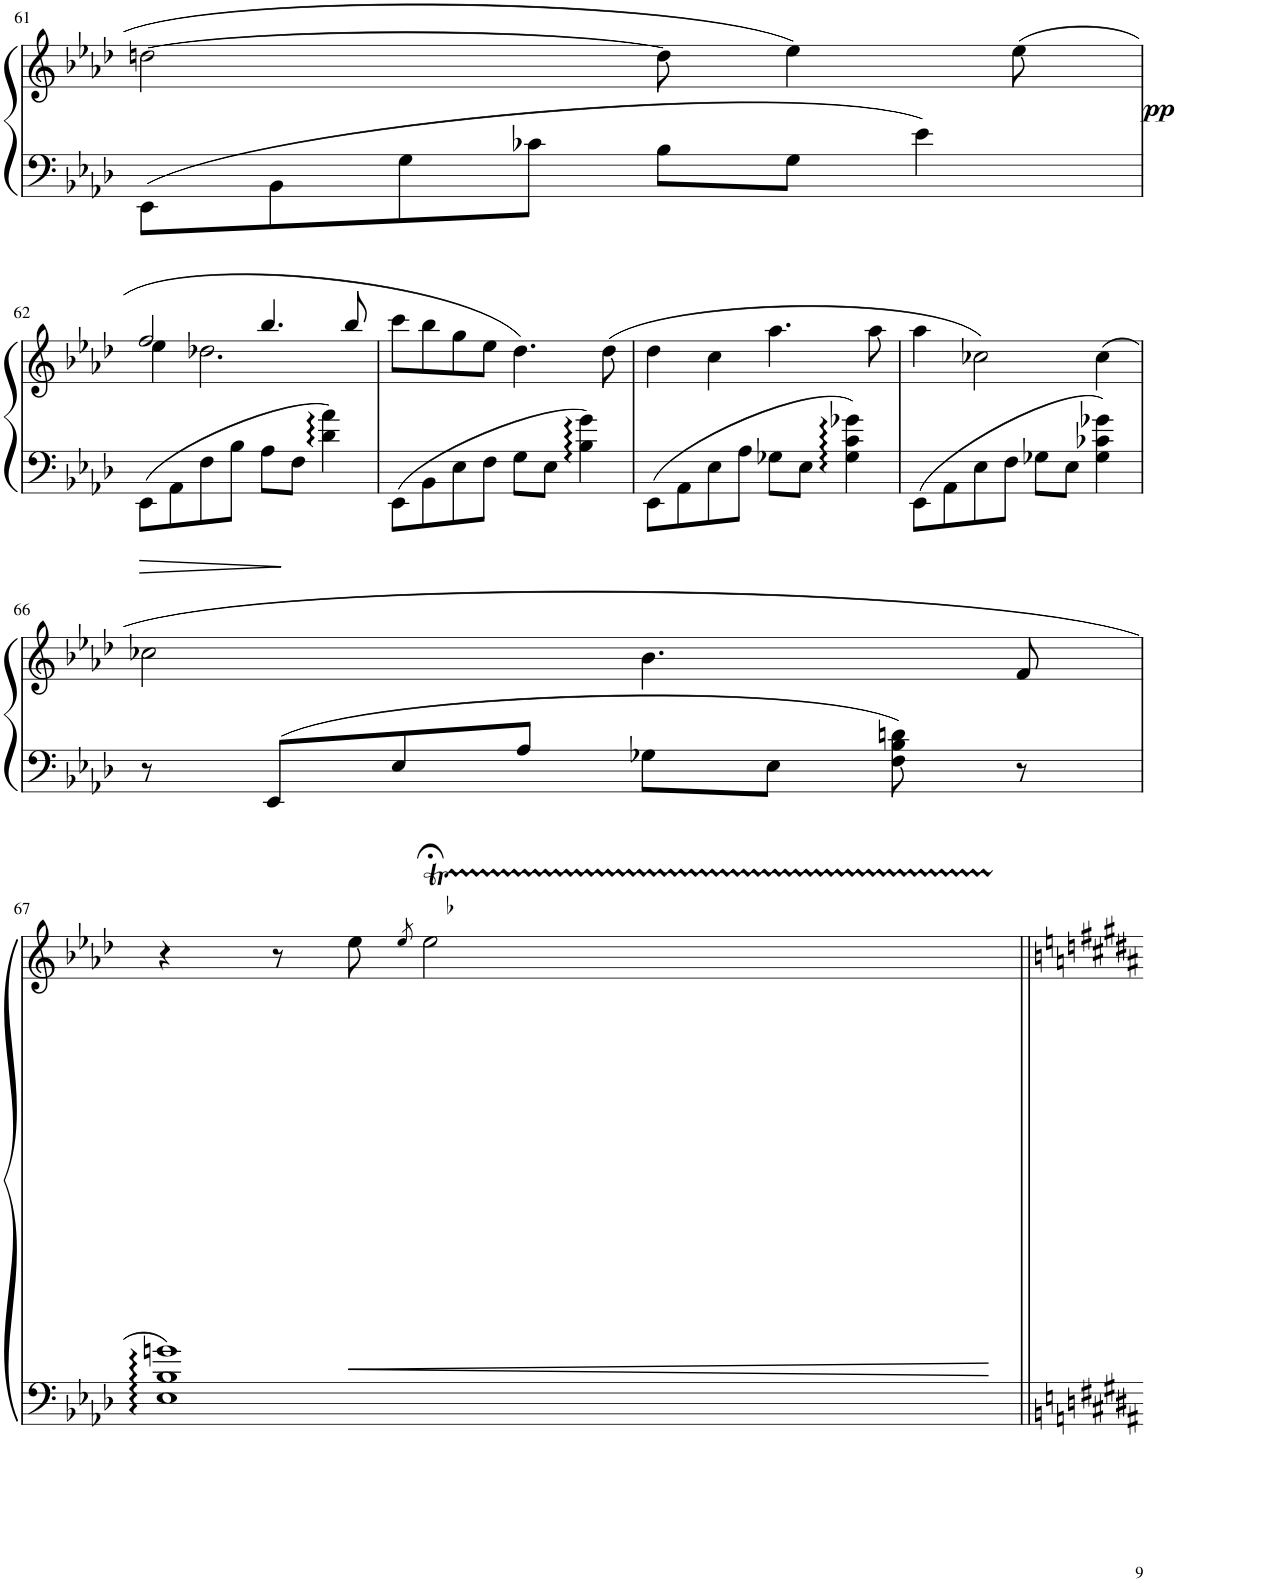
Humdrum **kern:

**kern	**kern	**dynam
*part1	*part1	*part1
*staff2	*staff1	*staff1/2
*I"Piano	*	*
*I'Pno	*	*
!!LO:PB:g=z
*clefF4	*clefG2	*
*k[b-e-a-d-]	*k[b-e-a-d-]	*
*M4/4	*M4/4	*
*met(c)	*met(c)	*
=61	=61	=61
8EE-\L	[2ddn\	.
8BB-\	.	.
8G\	.	.
8c-X\J	.	.
8B-\L	8dd\]	.
8G\J	4ee-\	.
4e-\	.	.
!	!	!LO:DY:b
.	(8ee-\	pp
!!LO:LB:g=z
=62	=62	=62
*	*^	*
8EE-\L	2ff/	4ee-\	.
8AA-\	.	.	.
8F\	.	2.dd-X\	.
8B-\J	.	.	.
8A-\L	4.bb-/	.	.
8F\J	.	.	.
4d-\ 4a-\	.	.	.
.	8bb-/	.	.
*	*v	*v	*
=63	=63	=63
8EE-\L	8ccc\L	.
8BB-\	8bb-\	.
8E-\	8gg\	.
8F\J	8ee-\J	.
8G\L	4.dd-\)	.
8E-\J	.	.
4B-\ 4g\	.	.
.	(8dd-\	.
=64	=64	=64
8EE-\L	4dd-\	.
8AA-\	.	.
8E-\	4cc\	.
8A-\J	.	.
8G-X\L	4.aa-\	.
8E-\J	.	.
4G-\ 4c\ 4g-X\	.	.
.	8aa-\	.
=65	=65	=65
8EE-\L	4aa-\	.
8AA-\	.	.
8E-\	2cc-X\)	.
8F\J	.	.
8G-X\L	.	.
8E-\J	.	.
4G-\ 4c-X\ 4g-X\	(4cc-\	.
!!LO:LB:g=z
=66	=66	=66
8r	2cc-X\	.
8EE-/L	.	.
8E-/	.	.
8A-/J	.	.
8G-X\L	4.b-\	.
8E-\J	.	.
8F\ 8B-\ 8dn\	.	.
8r	8f/	.
!!LO:LB:g=z
=67	=67	=67
*	*^	*
1E- 1B- 1gn)	4r	32ryy	.
*	*v	*v	*
.	8r	.
!	!	!LO:HP:b
.	8ee-\	<
.	8qee-/	.
.	2ee-;<\	.
*	*^	*
.	.	32ff-X!	.
.	.	32ee-!	.
.	.	32ff-!	.
*	*	*Xtuplet	*
.	.	40ee-!	.
.	.	40ff-!	.
.	.	40ee-!	.
.	.	40ff-!	.
.	.	40ee-!	.
.	.	48ff-!	.
.	.	48ee-!	.
.	.	48ff-!	.
.	.	48ee-!	.
.	.	48ff-!	.
.	.	48ee-!	.
.	.	48ff-!	.
.	.	48ee-!	.
.	.	48ff-!	.
.	.	48ee-!	.
.	.	72ff-!	.
.	.	72ee-!	.
.	.	72ff-!	.
*	*v	*v	*
.	.	[
=||	=||	=||
*-	*-	*-
